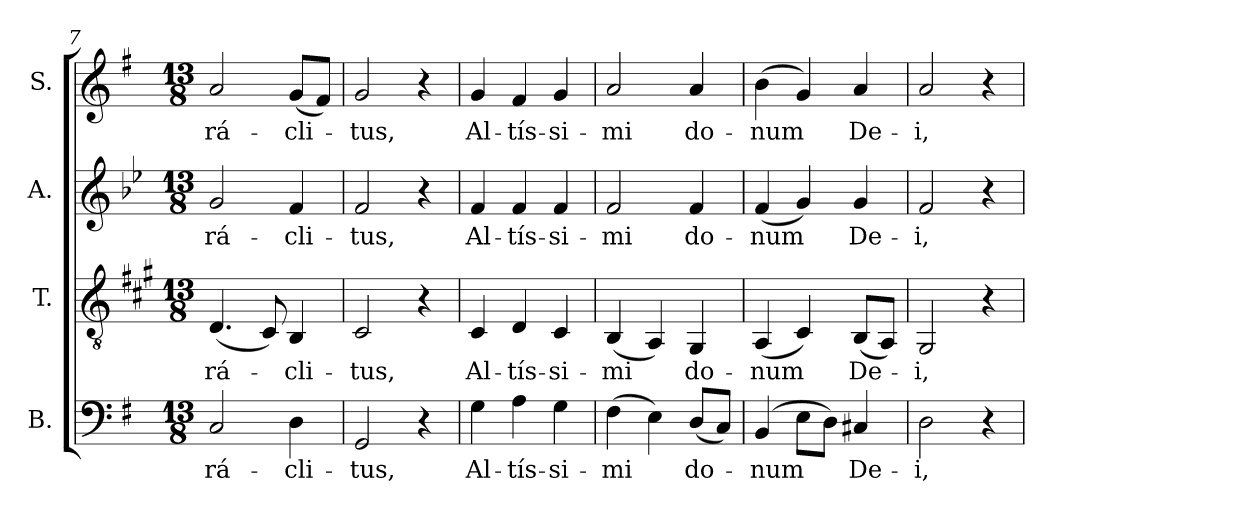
**kern	**text	**kern	**text	**kern	**text	**kern	**text
*part4	*part4	*part3	*part3	*part2	*part2	*part1	*part1
*staff4	*staff4	*staff3	*staff3	*staff2	*staff2	*staff1	*staff1
*I"B.	*	*I"T.	*	*I"A.	*	*I"S.	*
*I'B.	*	*I'T.	*	*I'A.	*	*I'S.	*
*clefF4	*	*clefGv2	*	*clefG2	*	*clefG2	*
*	*	*ITrd1c2	*	*ITrd2c3	*	*	*
*k[f#]	*	*k[f#]	*	*k[f#]	*	*k[f#]	*
*G:	*	*G:	*	*G:	*	*G:	*
*M13/8	*	*M13/8	*	*M13/8	*	*M13/8	*
=7	=7	=7	=7	=7	=7	=7	=7
!	!LO:LY:b:color=#000000	!	!	!	!	!	!
!	!	!	!LO:LY:b:color=#000000	!	!	!	!
!	!	!	!	!	!LO:LY:b:color=#000000	!	!
!	!	!	!	!	!	!	!LO:LY:b:color=#000000
2Ci/	-rá-	(4.Ci/	-rá-	2ei/	-rá-	2ai/	-rá-
.	.	8BBi/)	.	.	.	.	.
!	!LO:LY:b:color=#000000	!	!	!	!	!	!
!	!	!	!LO:LY:b:color=#000000	!	!	!	!
!	!	!	!	!	!LO:LY:b:color=#000000	!	!
!	!	!	!	!	!	!	!LO:LY:b:color=#000000
4Di\	-cli-	4AAi/	-cli-	4di/	-cli-	(8gi/L	-cli-
.	.	.	.	.	.	8f#i/J)	.
=8	=8	=8	=8	=8	=8	=8	=8
!	!LO:LY:b:color=#000000	!	!	!	!	!	!
!	!	!	!LO:LY:b:color=#000000	!	!	!	!
!	!	!	!	!	!LO:LY:b:color=#000000	!	!
!	!	!	!	!	!	!	!LO:LY:b:color=#000000
2GGi/	-tus,	2BBi/	-tus,	2di/	-tus,	2gi/	-tus,
4r	.	4r	.	4r	.	4r	.
=9	=9	=9	=9	=9	=9	=9	=9
!	!LO:LY:b:color=#000000	!	!	!	!	!	!
!	!	!	!LO:LY:b:color=#000000	!	!	!	!
!	!	!	!	!	!LO:LY:b:color=#000000	!	!
!	!	!	!	!	!	!	!LO:LY:b:color=#000000
4Gi\	Al-	4BBi/	Al-	4di/	Al-	4gi/	Al-
!	!LO:LY:b:color=#000000	!	!	!	!	!	!
!	!	!	!LO:LY:b:color=#000000	!	!	!	!
!	!	!	!	!	!LO:LY:b:color=#000000	!	!
!	!	!	!	!	!	!	!LO:LY:b:color=#000000
4Ai\	-tís-	4Ci/	-tís-	4di/	-tís-	4f#i/	-tís-
!	!LO:LY:b:color=#000000	!	!	!	!	!	!
!	!	!	!LO:LY:b:color=#000000	!	!	!	!
!	!	!	!	!	!LO:LY:b:color=#000000	!	!
!	!	!	!	!	!	!	!LO:LY:b:color=#000000
4Gi\	-si-	4BBi/	-si-	4di/	-si-	4gi/	-si-
=10	=10	=10	=10	=10	=10	=10	=10
!	!LO:LY:b:color=#000000	!	!	!	!	!	!
!	!	!	!LO:LY:b:color=#000000	!	!	!	!
!	!	!	!	!	!LO:LY:b:color=#000000	!	!
!	!	!	!	!	!	!	!LO:LY:b:color=#000000
(4F#i\	-mi	(4AAi/	-mi	2di/	-mi	2ai/	-mi
4Ei\)	.	4GGi/)	.	.	.	.	.
!	!LO:LY:b:color=#000000	!	!	!	!	!	!
!	!	!	!LO:LY:b:color=#000000	!	!	!	!
!	!	!	!	!	!LO:LY:b:color=#000000	!	!
!	!	!	!	!	!	!	!LO:LY:b:color=#000000
(8Di/L	do-	4FF#i/	do-	4di/	do-	4ai/	do-
8Ci/J)	.	.	.	.	.	.	.
=11	=11	=11	=11	=11	=11	=11	=11
!	!LO:LY:b:color=#000000	!	!	!	!	!	!
!	!	!	!LO:LY:b:color=#000000	!	!	!	!
!	!	!	!	!	!LO:LY:b:color=#000000	!	!
!	!	!	!	!	!	!	!LO:LY:b:color=#000000
(4BBi/	-num	(4GGi/	-num	(4di/	-num	(4bi\	-num
8Ei\L	.	4BBi/)	.	4ei/)	.	4gi/)	.
8Di\J)	.	.	.	.	.	.	.
!	!LO:LY:b:color=#000000	!	!	!	!	!	!
!	!	!	!LO:LY:b:color=#000000	!	!	!	!
!	!	!	!	!	!LO:LY:b:color=#000000	!	!
!	!	!	!	!	!	!	!LO:LY:b:color=#000000
4C#Xi/	De-	(8AAi/L	De-	4ei/	De-	4ai/	De-
.	.	8GGi/J)	.	.	.	.	.
=12	=12	=12	=12	=12	=12	=12	=12
!	!LO:LY:b:color=#000000	!	!	!	!	!	!
!	!	!	!LO:LY:b:color=#000000	!	!	!	!
!	!	!	!	!	!LO:LY:b:color=#000000	!	!
!	!	!	!	!	!	!	!LO:LY:b:color=#000000
2Di\	-i,	2FF#i/	-i,	2di/	-i,	2ai/	-i,
4r	.	4r	.	4r	.	4r	.
=	=	=	=	=	=	=	=
*-	*-	*-	*-	*-	*-	*-	*-
